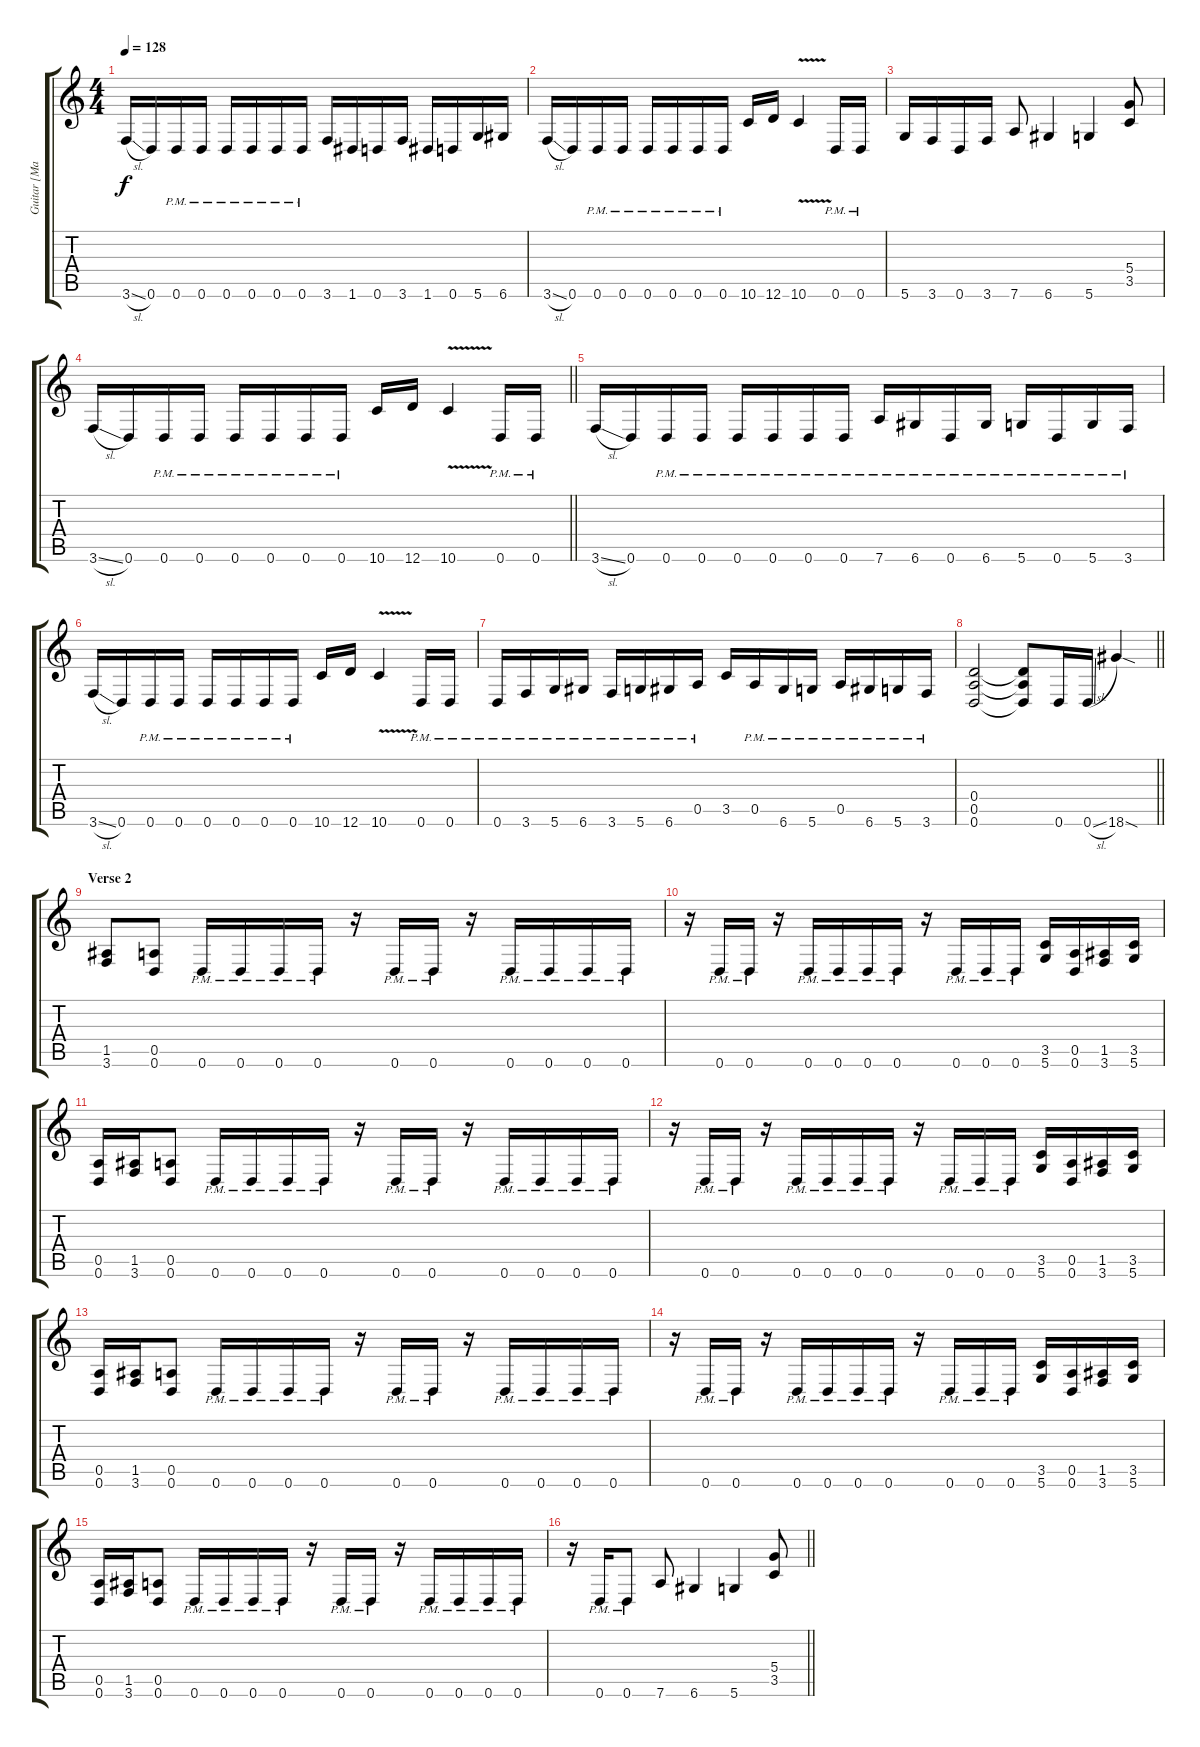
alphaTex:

\track ("Guitar [Mark Morton]" "Guitar [Ma") {instrument overdrivenguitar}
\staff {score tabs}
\tuning (E4 B3 G3 D3 A2 D2) {hide}
\ts (4 4)
\tempo 128
\clef g2
\ks c
3.6{sl}.16{dy f} 0.6.16 0.6{pm}.16 0.6{pm}.16 0.6{pm}.16 0.6{pm}.16 0.6{pm}.16 0.6{pm}.16 3.6.16 1.6.16 0.6.16 3.6.16 1.6.16 0.6.16 5.6.16 6.6.16 |
3.6{sl}.16 0.6.16 0.6{pm}.16 0.6{pm}.16 0.6{pm}.16 0.6{pm}.16 0.6{pm}.16 0.6{pm}.16 10.6.16 12.6.16 10.6{v}.4 0.6{pm}.16 0.6{pm}.16 |
5.6.16 3.6.16 0.6.16 3.6.16 7.6.8 6.6.4 5.6.4 (5.4 3.5).8 |
\barLineRight lightlight
3.6{sl}.16 0.6.16 0.6{pm}.16 0.6{pm}.16 0.6{pm}.16 0.6{pm}.16 0.6{pm}.16 0.6{pm}.16 10.6.16 12.6.16 10.6{v}.4 0.6{pm}.16 0.6{pm}.16 |
3.6{sl}.16 0.6.16 0.6{pm}.16 0.6{pm}.16 0.6{pm}.16 0.6{pm}.16 0.6{pm}.16 0.6{pm}.16 7.6{pm}.16 6.6{pm}.16 0.6{pm}.16 6.6{pm}.16 5.6{pm}.16 0.6{pm}.16 5.6{pm}.16 3.6{pm}.16 |
3.6{sl}.16 0.6.16 0.6{pm}.16 0.6{pm}.16 0.6{pm}.16 0.6{pm}.16 0.6{pm}.16 0.6{pm}.16 10.6.16 12.6.16 10.6{v}.4 0.6{pm}.16 0.6{pm}.16 |
0.6{pm}.16 3.6{pm}.16 5.6{pm}.16 6.6{pm}.16 3.6{pm}.16 5.6{pm}.16 6.6{pm}.16 0.5{pm}.16 3.5.16 0.5{pm}.16 6.6{pm}.16 5.6{pm}.16 0.5{pm}.16 6.6{pm}.16 5.6{pm}.16 3.6{pm}.16 |
\barLineRight lightlight
(0.4 0.5 0.6).2 (0.4{t} 0.5{t} 0.6{t}).8 0.6.16 0.6{sl}.16 18.6{sod}.4 |
\section ("" "Verse 2")
(1.5 3.6).8 (0.5 0.6).8 0.6{pm}.16 0.6{pm}.16 0.6{pm}.16 0.6{pm}.16 r.16 0.6{pm}.16 0.6{pm}.16 r.16 0.6{pm}.16 0.6{pm}.16 0.6{pm}.16 0.6{pm}.16 |
r.16 0.6{pm}.16 0.6{pm}.16 r.16 0.6{pm}.16 0.6{pm}.16 0.6{pm}.16 0.6{pm}.16 r.16 0.6{pm}.16 0.6{pm}.16 0.6{pm}.16 (3.5 5.6).16 (0.5 0.6).16 (1.5 3.6).16 (3.5 5.6).16 |
(0.5 0.6).16 (1.5 3.6).16 (0.5 0.6).8 0.6{pm}.16 0.6{pm}.16 0.6{pm}.16 0.6{pm}.16 r.16 0.6{pm}.16 0.6{pm}.16 r.16 0.6{pm}.16 0.6{pm}.16 0.6{pm}.16 0.6{pm}.16 |
r.16 0.6{pm}.16 0.6{pm}.16 r.16 0.6{pm}.16 0.6{pm}.16 0.6{pm}.16 0.6{pm}.16 r.16 0.6{pm}.16 0.6{pm}.16 0.6{pm}.16 (3.5 5.6).16 (0.5 0.6).16 (1.5 3.6).16 (3.5 5.6).16 |
(0.5 0.6).16 (1.5 3.6).16 (0.5 0.6).8 0.6{pm}.16 0.6{pm}.16 0.6{pm}.16 0.6{pm}.16 r.16 0.6{pm}.16 0.6{pm}.16 r.16 0.6{pm}.16 0.6{pm}.16 0.6{pm}.16 0.6{pm}.16 |
r.16 0.6{pm}.16 0.6{pm}.16 r.16 0.6{pm}.16 0.6{pm}.16 0.6{pm}.16 0.6{pm}.16 r.16 0.6{pm}.16 0.6{pm}.16 0.6{pm}.16 (3.5 5.6).16 (0.5 0.6).16 (1.5 3.6).16 (3.5 5.6).16 |
(0.5 0.6).16 (1.5 3.6).16 (0.5 0.6).8 0.6{pm}.16 0.6{pm}.16 0.6{pm}.16 0.6{pm}.16 r.16 0.6{pm}.16 0.6{pm}.16 r.16 0.6{pm}.16 0.6{pm}.16 0.6{pm}.16 0.6{pm}.16 |
\barLineRight lightlight
r.16 0.6{pm}.16 0.6{pm}.8 7.6.8 6.6.4 5.6.4 (5.4 3.5).8
